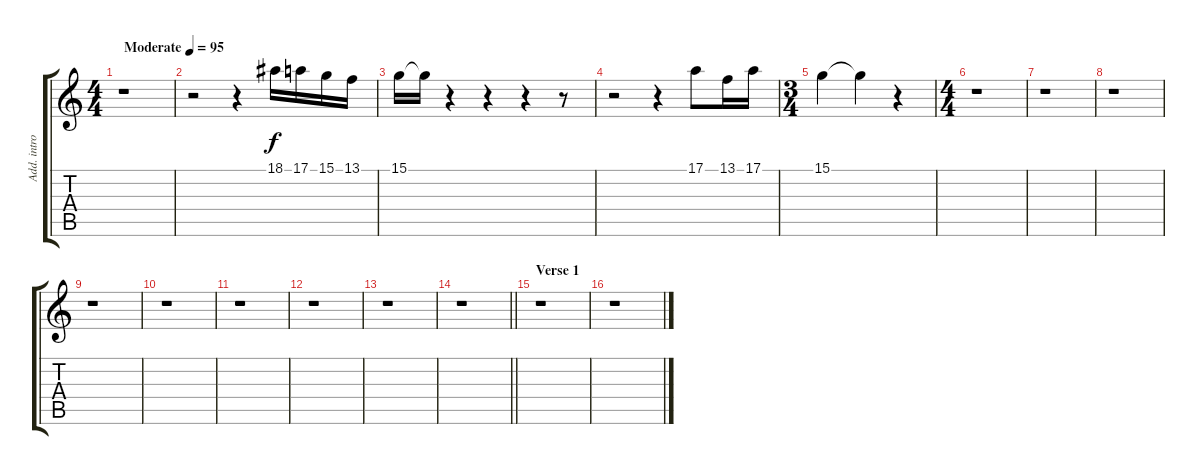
\track ("Add. intro keys" "Add. intro") {instrument flute}
\staff {score tabs}
\tuning (E4 B3 G3 D3 A2 E2) {hide}
\ts (4 4)
\tempo (95 "Moderate")
\clef g2
\ks c
r.1{dy f instrument flute} |
r.2 r.4 18.1.16 17.1.16 15.1.16 13.1.16 |
15.1.16 15.1{t}.16 r.4 r.4 r.4 r.8 |
r.2 r.4 17.1.8 13.1.16 17.1.16 |
\ts (3 4)
15.1.4 15.1{t}.4 r.4 |
\ts (4 4)
r.1 |
r.1 |
r.1 |
r.1 |
r.1 |
r.1 |
r.1 |
r.1 |
\barLineRight lightlight
r.1 |
\section ("" "Verse 1")
r.1 |
r.1
